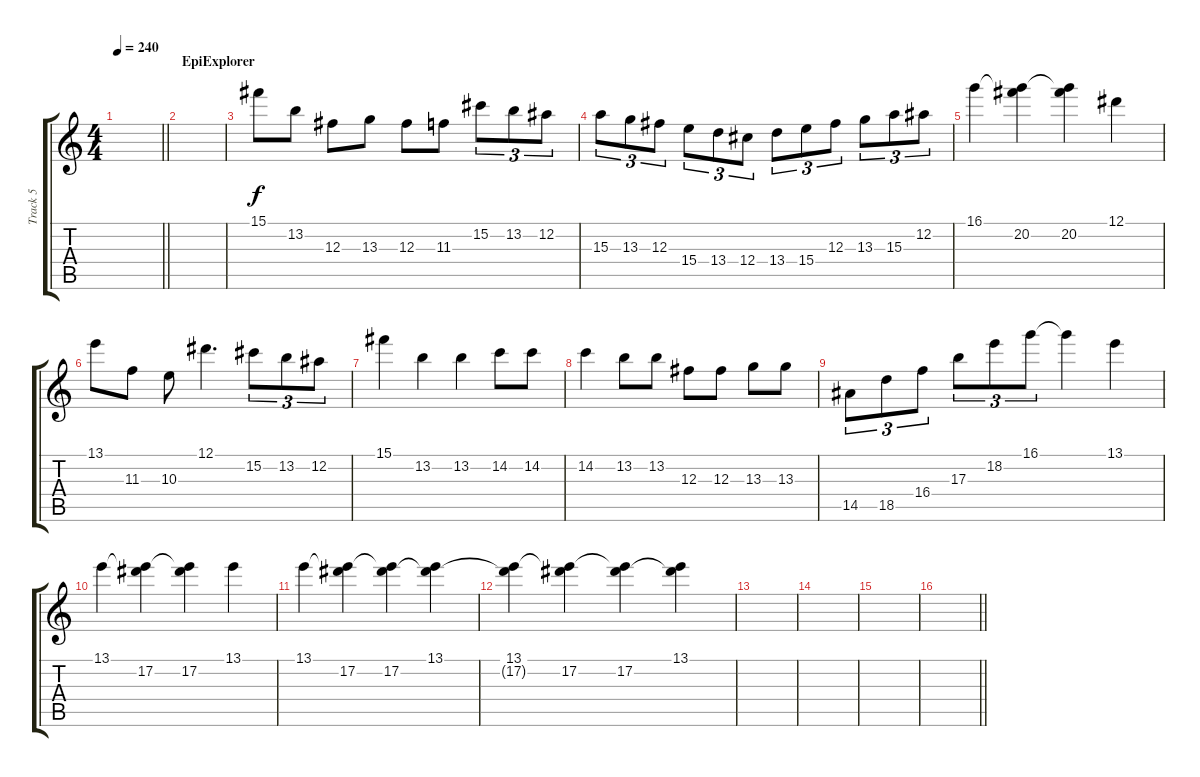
\track ("Track 5" "Track 5") {instrument overdrivenguitar}
\staff {score tabs}
\tuning (Eb4 Bb3 Gb3 Db3 Ab2 Db2) {hide}
\ts (4 4)
\tempo 240
\clef g2
\barLineRight lightlight
\ks c
|
\section ("" "EpiExplorer")
|
15.1.8 13.2.8 12.3.8 13.3.8 12.3.8 11.3.8 15.2.8{tu (3 2)} 13.2.8{tu (3 2)} 12.2.8{tu (3 2)} |
15.3.8{tu (3 2)} 13.3.8{tu (3 2)} 12.3.8{tu (3 2)} 15.4.8{tu (3 2)} 13.4.8{tu (3 2)} 12.4.8{tu (3 2)} 13.4.8{tu (3 2)} 15.4.8{tu (3 2)} 12.3.8{tu (3 2)} 13.3.8{tu (3 2)} 15.3.8{tu (3 2)} 12.2.8{tu (3 2)} |
16.1.4 (16.1{t} 20.2).4 (16.1{t} 20.2).4 12.1.4 |
13.1.8 11.3.8 10.3.8 12.1.4{d} 15.2.8{tu (3 2)} 13.2.8{tu (3 2)} 12.2.8{tu (3 2)} |
15.1.4 13.2.4 13.2.4 14.2.8 14.2.8 |
14.2.4 13.2.8 13.2.8 12.3.8 12.3.8 13.3.8 13.3.8 |
14.5.8{tu (3 2)} 18.5.8{tu (3 2)} 16.4.8{tu (3 2)} 17.3.8{tu (3 2)} 18.2.8{tu (3 2)} 16.1.8{tu (3 2)} 16.1{t}.4 13.1.4 |
13.1.4 (13.1{t} 17.2).4 (13.1{t} 17.2).4 13.1.4 |
13.1.4 (13.1{t} 17.2).4 (13.1{t} 17.2).4 (13.1 17.2{t}).4 |
(13.1 17.2{t}).4 (13.1{t} 17.2).4 (13.1{t} 17.2).4 (13.1 17.2{t}).4 |
|
|
|
\barLineRight lightlight
